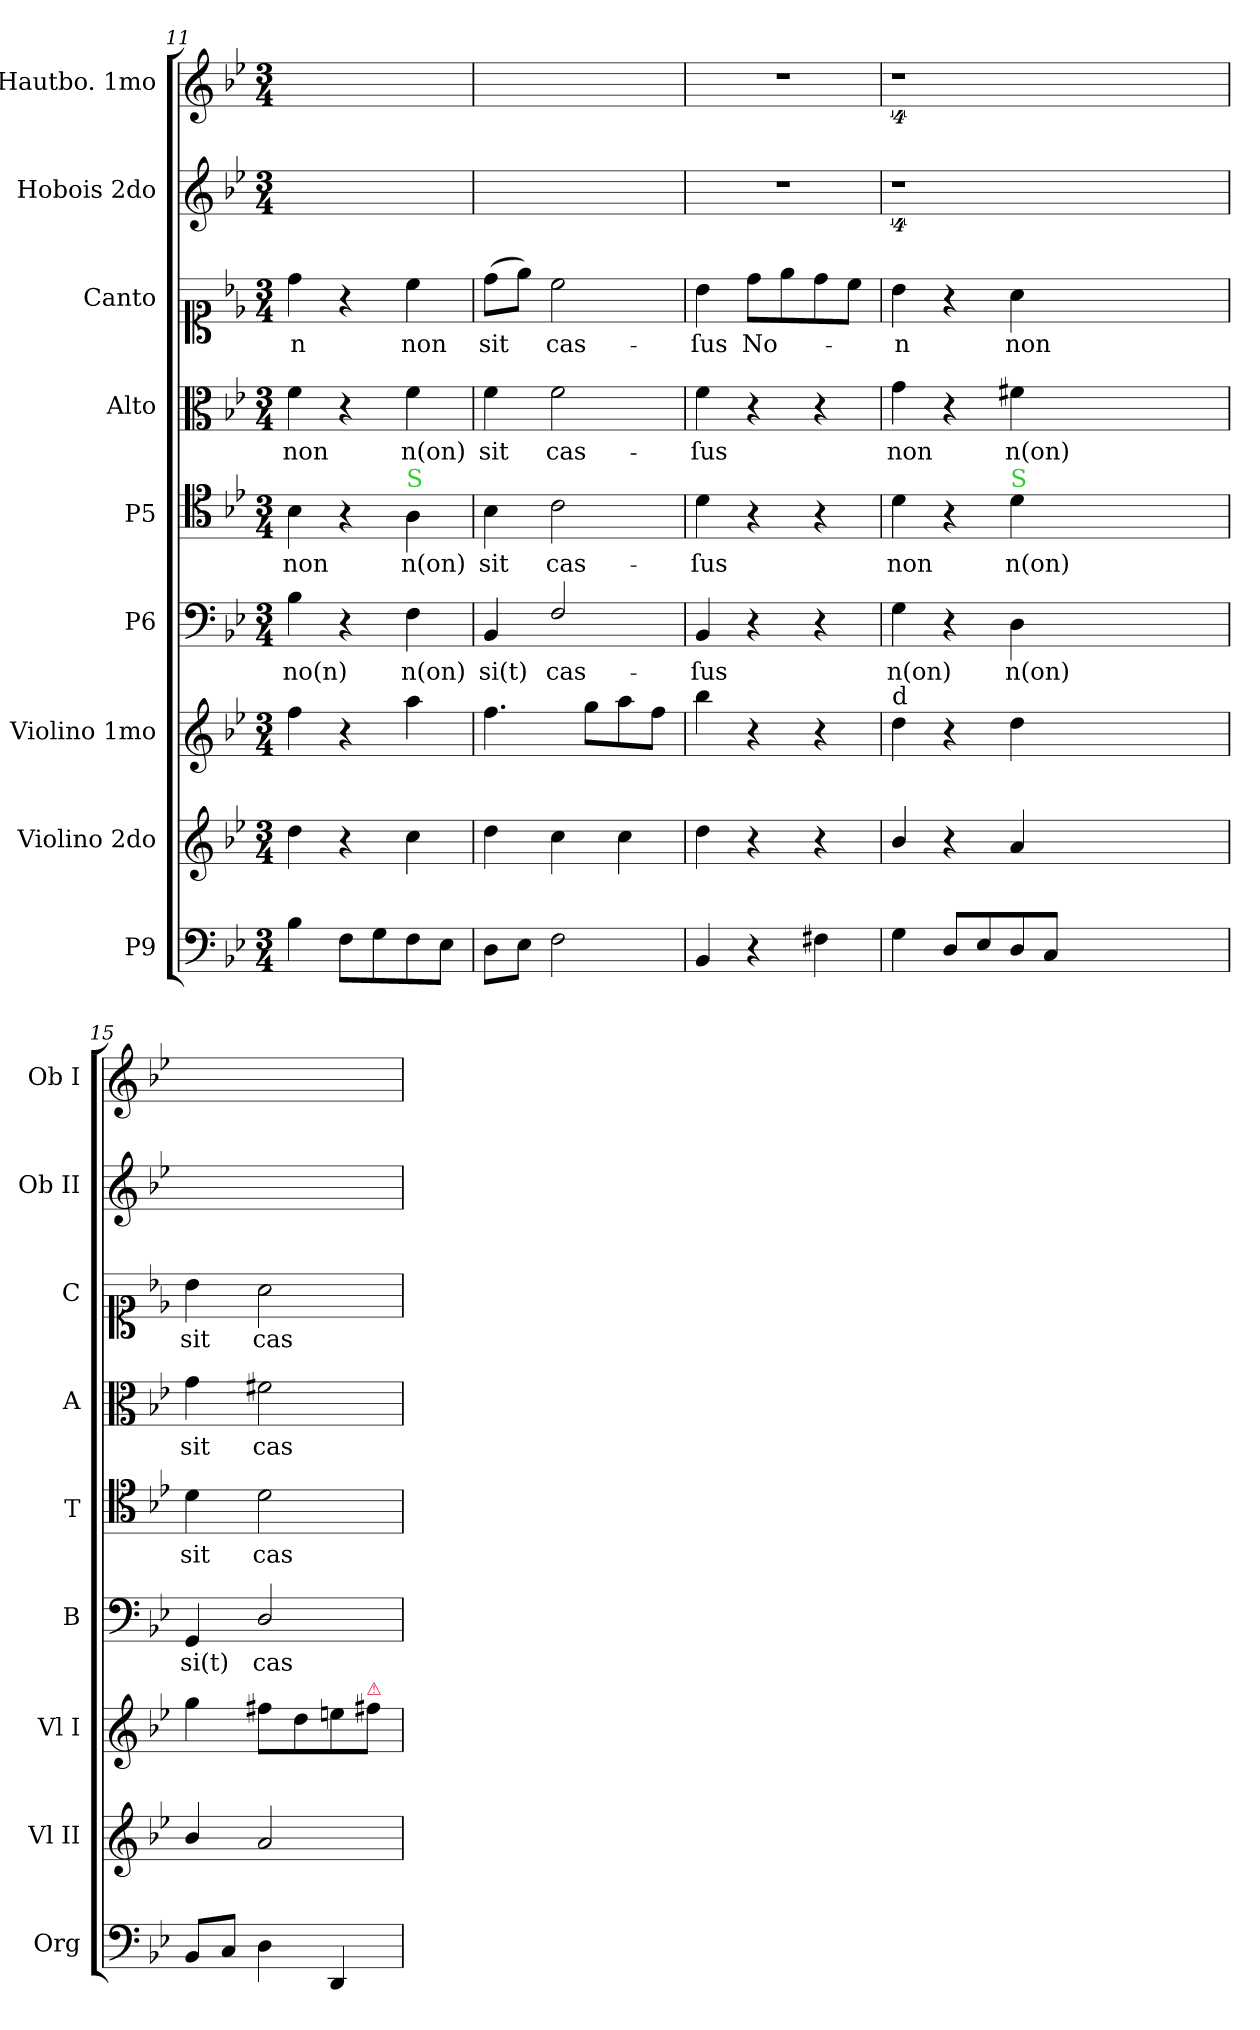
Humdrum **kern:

**kern	**kern	**kern	**kern	**text	**kern	**text	**kern	**text	**kern	**text	**kern	**kern
*part9	*part8	*part7	*part6	*part6	*part5	*part5	*part4	*part4	*part3	*part3	*part2	*part1
*staff9	*staff8	*staff7	*staff6	*staff6	*staff5	*staff5	*staff4	*staff4	*staff3	*staff3	*staff2	*staff1
*I"P9	*I"Violino 2do	*I"Violino 1mo	*I"P6	*	*I"P5	*	*I"Alto	*	*I"Canto	*	*I"Hobois 2do	*I"Hautbo. 1mo
*I'Org	*I'Vl II	*I'Vl I	*I'B	*	*I'T	*	*I'A	*	*I'C	*	*I'Ob II	*I'Ob I
*clefF4	*clefG2	*clefG2	*clefF4	*	*clefC4	*	*clefC3	*	*clefC1	*	*clefG2	*clefG2
*k[b-e-]	*k[b-e-]	*k[b-e-]	*k[b-e-]	*	*k[b-e-]	*	*k[b-e-]	*	*k[b-e-]	*	*k[b-e-]	*k[b-e-]
*M3/4	*M3/4	*M3/4	*M3/4	*	*M3/4	*	*M3/4	*	*M3/4	*	*M3/4	*M3/4
=11	=11	=11	=11	=11	=11	=11	=11	=11	=11	=11	=11	=11
4B-\	4dd\	4ff\	4B-\	no(n)	4B-\	non	4f\	non	4dd\	-n	2.ryy	2.ryy
8F\L	4r	4r	4r	.	4r	.	4r	.	4r	.	.	.
8G\	.	.	.	.	.	.	.	.	.	.	.	.
!	!	!	!	!	!LO:TX:a:color=limegreen:t=S	!	!	!	!	!	!	!
8F\	4cc\	4aa\	4F\	n(on)	4A\	n(on)	4f\	n(on)	4cc\	non	.	.
8E-\J	.	.	.	.	.	.	.	.	.	.	.	.
=12	=12	=12	=12	=12	=12	=12	=12	=12	=12	=12	=12	=12
8D\L	4dd\	4.ff\	4BB-/	si(t)	4B-\	sit	4f\	sit	(8dd\L	sit	2.ryy	2.ryy
8E-\J	.	.	.	.	.	.	.	.	8ee-\J)	.	.	.
2F\	4cc\	.	2F/	cas-	2c\	cas-	2f\	cas-	2cc\	cas-	.	.
.	.	8gg\L	.	.	.	.	.	.	.	.	.	.
.	4cc\	8aa\	.	.	.	.	.	.	.	.	.	.
.	.	8ff\J	.	.	.	.	.	.	.	.	.	.
=13	=13	=13	=13	=13	=13	=13	=13	=13	=13	=13	=13	=13
4BB-/	4dd\	4bb-\	4BB-/	-ſus	4d\	-ſus	4f\	-ſus	4b-\	-ſus	2.r	2.r
4r	4r	4r	4r	.	4r	.	4r	.	8dd\L	No-	.	.
.	.	.	.	.	.	.	.	.	8ee-\	.	.	.
4F#X\	4r	4r	4r	.	4r	.	4r	.	8dd\	.	.	.
.	.	.	.	.	.	.	.	.	8cc\J	.	.	.
=14	=14	=14	=14	=14	=14	=14	=14	=14	=14	=14	=14	=14
!	!	!LO:TX:a:t=d	!	!	!	!	!	!	!	!	!	!
4G\	4b-/	4dd\	4G\	n(on)	4d\	non	4g\	non	4b-\	-n	4%9r	4%9r
8D/L	4r	4r	4r	.	4r	.	4r	.	4r	.	.	.
8E-/	.	.	.	.	.	.	.	.	.	.	.	.
!	!	!	!	!	!LO:TX:a:color=limegreen:t=S	!	!	!	!	!	!	!
8D/	4a/	4dd\	4D\	n(on)	4d\	n(on)	4f#X\	n(on)	4a\	non	.	.
8C/J	.	.	.	.	.	.	.	.	.	.	.	.
1.ryy	1.ryy	1.ryy	1.ryy	.	1.ryy	.	1.ryy	.	1.ryy	.	.	.
=15	=15	=15	=15	=15	=15	=15	=15	=15	=15	=15	=15	=15
8BB-/L	4b-/	4gg\	4GG/	si(t)	4d\	sit	4g\	sit	4b-\	sit	2.ryy	2.ryy
8C/J	.	.	.	.	.	.	.	.	.	.	.	.
4D\	2a/	8ff#X\L	2D/	cas-	2d\	cas-	2f#X\	cas-	2a\	cas-	.	.
.	.	8dd\	.	.	.	.	.	.	.	.	.	.
4DD/	.	8een\	.	.	.	.	.	.	.	.	.	.
!	!	!LO:TX:a:color=crimson:t=⚠	!	!	!	!	!	!	!	!	!	!
.	.	8ff#X\J	.	.	.	.	.	.	.	.	.	.
=	=	=	=	=	=	=	=	=	=	=	=	=
*-	*-	*-	*-	*-	*-	*-	*-	*-	*-	*-	*-	*-
